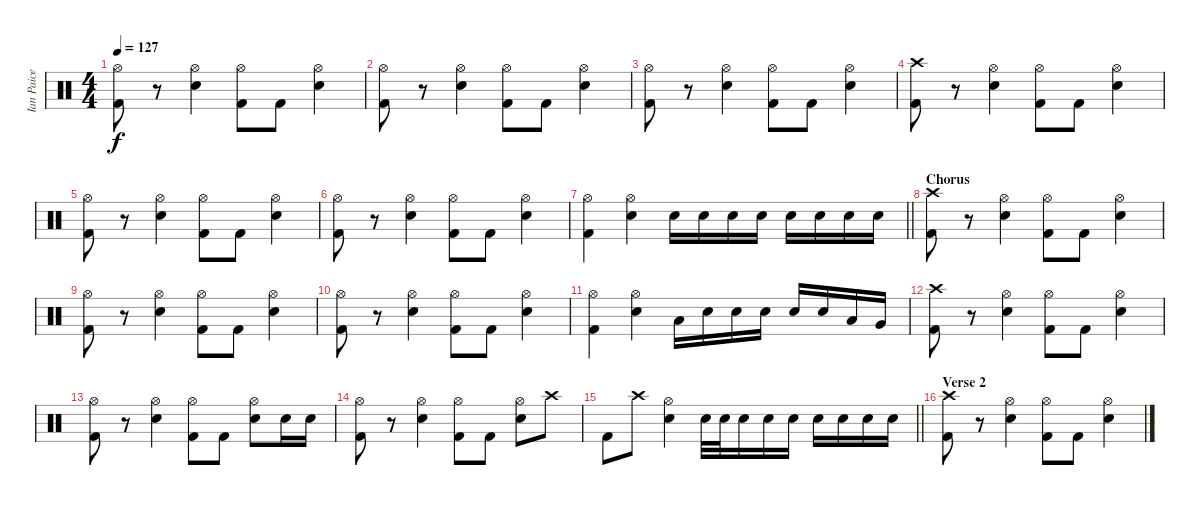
\track ("Ian Paice" "Ian Paice") {instrument percussion}
\staff {score}
\articulation defaults
\ts (4 4)
\tempo 127
\clef neutral
\ks c
("Hi-Hat (open)" "Kick (hit) 2").8{dy f} r.8 ("Hi-Hat (open)" "Snare (hit) 2").4 ("Hi-Hat (open)" "Kick (hit) 2").8 "Kick (hit) 2".8 ("Hi-Hat (open)" "Snare (hit) 2").4 |
("Hi-Hat (open)" "Kick (hit) 2").8 r.8 ("Hi-Hat (open)" "Snare (hit) 2").4 ("Hi-Hat (open)" "Kick (hit) 2").8 "Kick (hit) 2".8 ("Hi-Hat (open)" "Snare (hit) 2").4 |
("Hi-Hat (open)" "Kick (hit) 2").8 r.8 ("Hi-Hat (open)" "Snare (hit) 2").4 ("Hi-Hat (open)" "Kick (hit) 2").8 "Kick (hit) 2".8 ("Hi-Hat (open)" "Snare (hit) 2").4 |
("Crash high (hit)" "Kick (hit) 2").8 r.8 ("Hi-Hat (open)" "Snare (hit) 2").4 ("Hi-Hat (open)" "Kick (hit) 2").8 "Kick (hit) 2".8 ("Hi-Hat (open)" "Snare (hit) 2").4 |
("Hi-Hat (open)" "Kick (hit) 2").8 r.8 ("Hi-Hat (open)" "Snare (hit) 2").4 ("Hi-Hat (open)" "Kick (hit) 2").8 "Kick (hit) 2".8 ("Hi-Hat (open)" "Snare (hit) 2").4 |
("Hi-Hat (open)" "Kick (hit) 2").8 r.8 ("Hi-Hat (open)" "Snare (hit) 2").4 ("Hi-Hat (open)" "Kick (hit) 2").8 "Kick (hit) 2".8 ("Hi-Hat (open)" "Snare (hit) 2").4 |
\barLineRight lightlight
("Hi-Hat (open)" "Kick (hit) 2").4 ("Hi-Hat (open)" "Snare (hit) 2").4 "Snare (hit) 2".16 "Snare (hit) 2".16 "Snare (hit) 2".16 "Snare (hit) 2".16 "Snare (hit) 2".16 "Snare (hit) 2".16 "Snare (hit) 2".16 "Snare (hit) 2".16 |
\section ("" "Chorus")
("Crash high (hit)" "Kick (hit) 2").8 r.8 ("Hi-Hat (open)" "Snare (hit) 2").4 ("Hi-Hat (open)" "Kick (hit) 2").8 "Kick (hit) 2".8 ("Hi-Hat (open)" "Snare (hit) 2").4 |
("Hi-Hat (open)" "Kick (hit) 2").8 r.8 ("Hi-Hat (open)" "Snare (hit) 2").4 ("Hi-Hat (open)" "Kick (hit) 2").8 "Kick (hit) 2".8 ("Hi-Hat (open)" "Snare (hit) 2").4 |
("Hi-Hat (open)" "Kick (hit) 2").8 r.8 ("Hi-Hat (open)" "Snare (hit) 2").4 ("Hi-Hat (open)" "Kick (hit) 2").8 "Kick (hit) 2".8 ("Hi-Hat (open)" "Snare (hit) 2").4 |
("Hi-Hat (open)" "Kick (hit) 2").4 ("Hi-Hat (open)" "Snare (hit) 2").4 "Low Tom (hit)".16 "Snare (hit) 2".16 "Snare (hit) 2".16 "Snare (hit) 2".16 "Snare (hit) 2".16 "Snare (hit) 2".16 "Low Tom (hit)".16 "Very Low Tom (hit)".16 |
("Crash high (hit)" "Kick (hit) 2").8 r.8 ("Hi-Hat (open)" "Snare (hit) 2").4 ("Hi-Hat (open)" "Kick (hit) 2").8 "Kick (hit) 2".8 ("Hi-Hat (open)" "Snare (hit) 2").4 |
("Hi-Hat (open)" "Kick (hit) 2").8 r.8 ("Hi-Hat (open)" "Snare (hit) 2").4 ("Hi-Hat (open)" "Kick (hit) 2").8 "Kick (hit) 2".8 ("Hi-Hat (open)" "Snare (hit) 2").8 "Snare (hit) 2".16 "Snare (hit) 2".16 |
("Hi-Hat (open)" "Kick (hit) 2").8 r.8 ("Hi-Hat (open)" "Snare (hit) 2").4 ("Hi-Hat (open)" "Kick (hit) 2").8 "Kick (hit) 2".8 ("Hi-Hat (open)" "Snare (hit) 2").8 "Crash high (hit)".8 |
\barLineRight lightlight "Kick (hit) 2".8 "Crash high (hit)".8
("Hi-Hat (open)" "Snare (hit) 2").4 "Snare (hit) 2".32 "Snare (hit) 2".32 "Snare (hit) 2".16 "Snare (hit) 2".16 "Snare (hit) 2".16 "Snare (hit) 2".16 "Snare (hit) 2".16 "Snare (hit) 2".16 "Snare (hit) 2".16 |
\section ("" "Verse 2")
("Crash high (hit)" "Kick (hit) 2").8 r.8 ("Hi-Hat (open)" "Snare (hit) 2").4 ("Hi-Hat (open)" "Kick (hit) 2").8 "Kick (hit) 2".8 ("Hi-Hat (open)" "Snare (hit) 2").4
